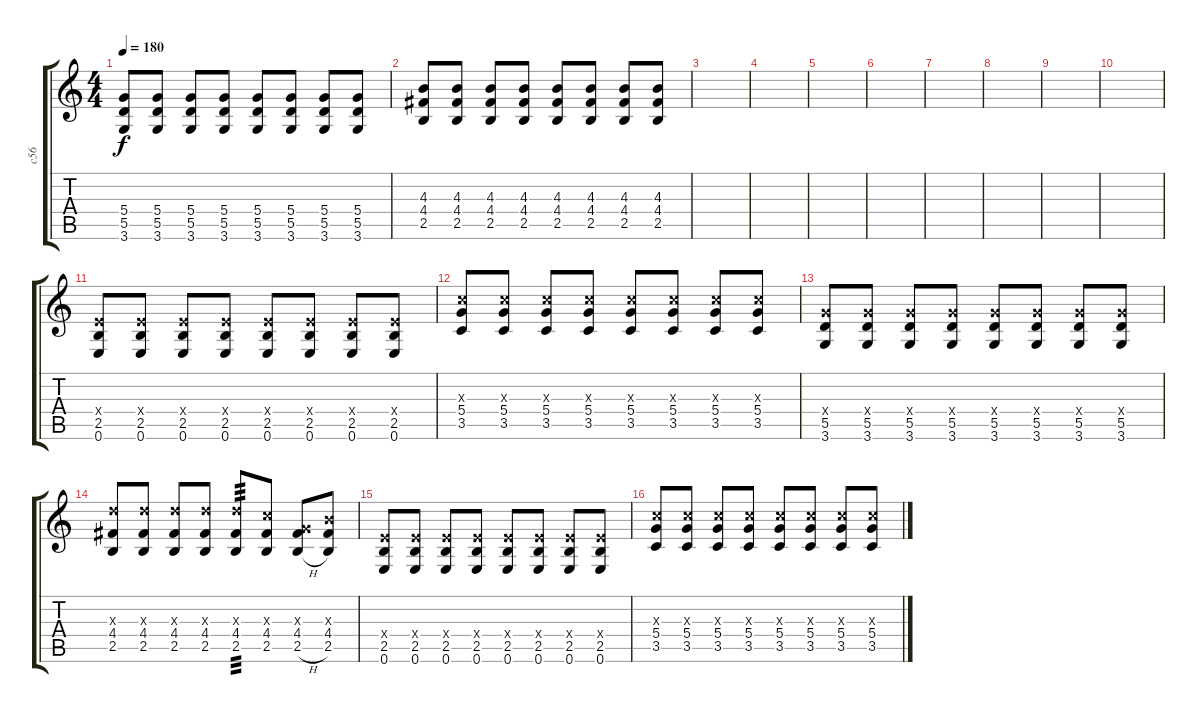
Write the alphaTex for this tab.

\track ("c56" "c56") {instrument acousticguitarsteel}
\staff {score tabs}
\tuning (E4 B3 G3 D3 A2 E2) {hide}
\ts (4 4)
\tempo 180
\clef g2
\ks c
(5.4 5.5 3.6).8{dy f} (5.4 5.5 3.6).8 (5.4 5.5 3.6).8 (5.4 5.5 3.6).8 (5.4 5.5 3.6).8 (5.4 5.5 3.6).8 (5.4 5.5 3.6).8 (5.4 5.5 3.6).8 |
(4.3 4.4 2.5).8 (4.3 4.4 2.5).8 (4.3 4.4 2.5).8 (4.3 4.4 2.5).8 (4.3 4.4 2.5).8 (4.3 4.4 2.5).8 (4.3 4.4 2.5).8 (4.3 4.4 2.5).8 |
|
|
|
|
|
|
|
|
(2.4{x} 2.5 0.6).8 (2.4{x} 2.5 0.6).8 (2.4{x} 2.5 0.6).8 (2.4{x} 2.5 0.6).8 (2.4{x} 2.5 0.6).8 (2.4{x} 2.5 0.6).8 (2.4{x} 2.5 0.6).8 (2.4{x} 2.5 0.6).8 |
(5.3{x} 5.4 3.5).8 (5.3{x} 5.4 3.5).8 (5.3{x} 5.4 3.5).8 (5.3{x} 5.4 3.5).8 (5.3{x} 5.4 3.5).8 (5.3{x} 5.4 3.5).8 (5.3{x} 5.4 3.5).8 (5.3{x} 5.4 3.5).8 |
(5.4{x} 5.5 3.6).8 (5.4{x} 5.5 3.6).8 (5.4{x} 5.5 3.6).8 (5.4{x} 5.5 3.6).8 (5.4{x} 5.5 3.6).8 (5.4{x} 5.5 3.6).8 (5.4{x} 5.5 3.6).8 (5.4{x} 5.5 3.6).8 |
(7.3{x} 4.4 2.5).8 (7.3{x} 4.4 2.5).8 (7.3{x} 4.4 2.5).8 (7.3{x} 4.4 2.5).8 (7.3{x} 4.4 2.5).8{tp 3} (5.3{x} 4.4 2.5).8 (0.3{x} 4.4 2.5{h}).8 (4.3{x} 4.4 2.5).8 |
(2.4{x} 2.5 0.6).8 (2.4{x} 2.5 0.6).8 (2.4{x} 2.5 0.6).8 (2.4{x} 2.5 0.6).8 (2.4{x} 2.5 0.6).8 (2.4{x} 2.5 0.6).8 (2.4{x} 2.5 0.6).8 (2.4{x} 2.5 0.6).8 |
(5.3{x} 5.4 3.5).8 (5.3{x} 5.4 3.5).8 (5.3{x} 5.4 3.5).8 (5.3{x} 5.4 3.5).8 (5.3{x} 5.4 3.5).8 (5.3{x} 5.4 3.5).8 (5.3{x} 5.4 3.5).8 (5.3{x} 5.4 3.5).8
